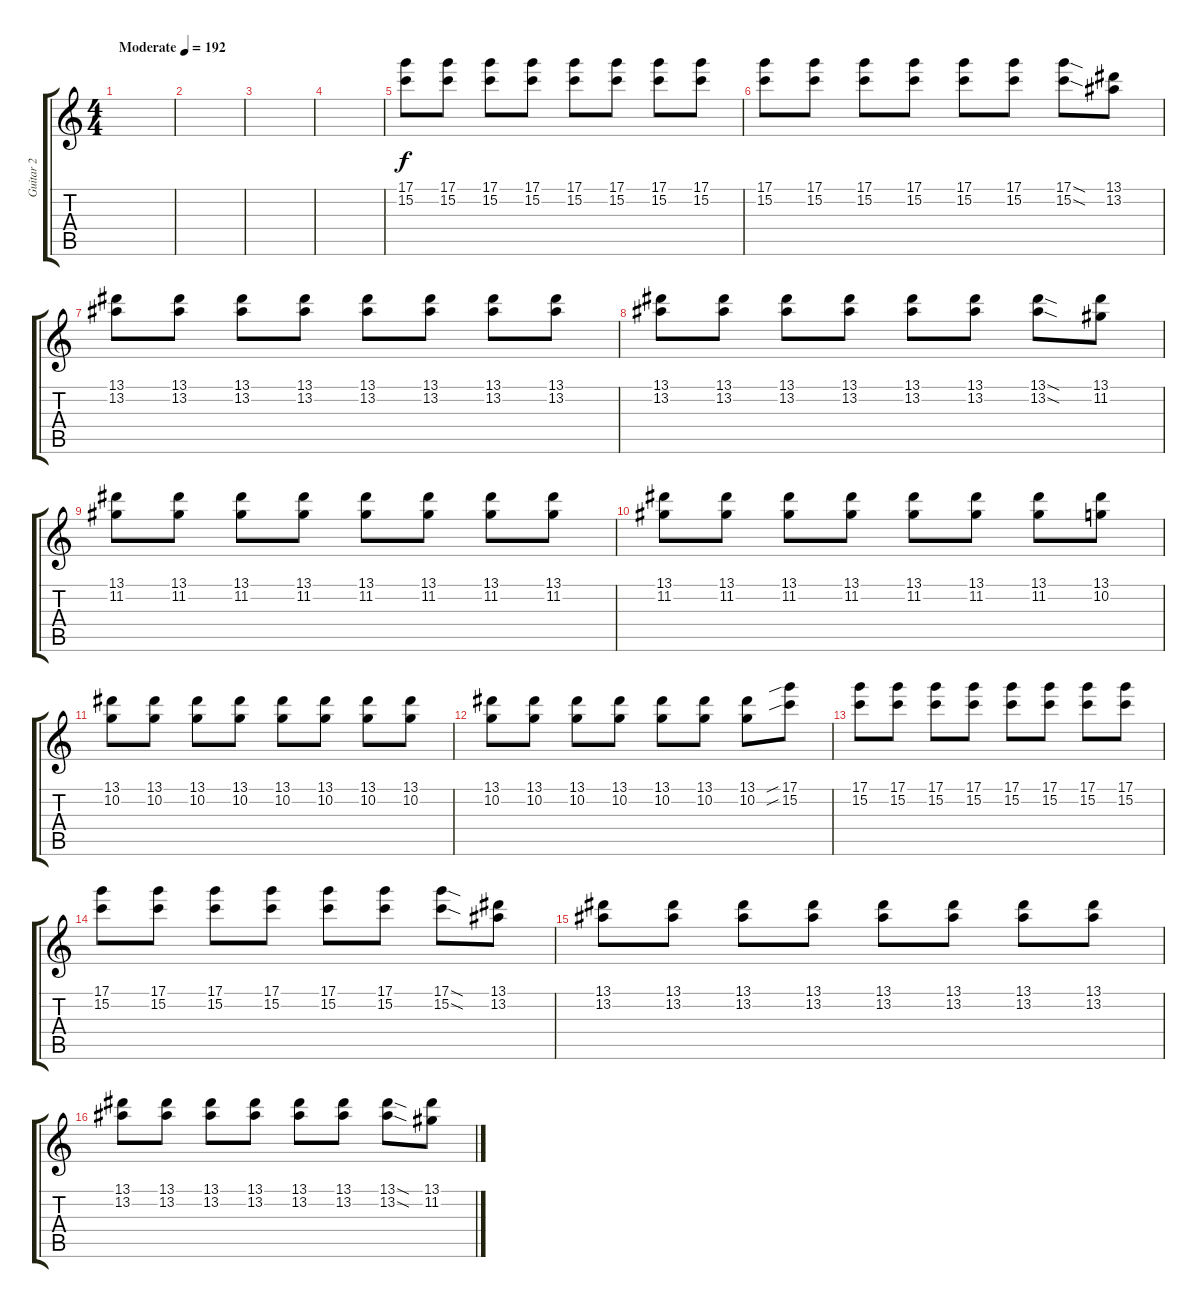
\track ("Guitar 2" "Guitar 2") {instrument distortionguitar}
\staff {score tabs}
\tuning (D4 A3 F3 C3 G2 C2) {hide}
\ts (4 4)
\tempo (192 "Moderate")
\clef g2
\ks c
|
|
|
|
(17.1 15.2).8 (17.1 15.2).8 (17.1 15.2).8 (17.1 15.2).8 (17.1 15.2).8 (17.1 15.2).8 (17.1 15.2).8 (17.1 15.2).8 |
(17.1 15.2).8 (17.1 15.2).8 (17.1 15.2).8 (17.1 15.2).8 (17.1 15.2).8 (17.1 15.2).8 (17.1{sod} 15.2{sod}).8 (13.1 13.2).8 |
(13.1 13.2).8 (13.1 13.2).8 (13.1 13.2).8 (13.1 13.2).8 (13.1 13.2).8 (13.1 13.2).8 (13.1 13.2).8 (13.1 13.2).8 |
(13.1 13.2).8 (13.1 13.2).8 (13.1 13.2).8 (13.1 13.2).8 (13.1 13.2).8 (13.1 13.2).8 (13.1{sod} 13.2{sod}).8 (13.1 11.2).8 |
(13.1 11.2).8 (13.1 11.2).8 (13.1 11.2).8 (13.1 11.2).8 (13.1 11.2).8 (13.1 11.2).8 (13.1 11.2).8 (13.1 11.2).8 |
(13.1 11.2).8 (13.1 11.2).8 (13.1 11.2).8 (13.1 11.2).8 (13.1 11.2).8 (13.1 11.2).8 (13.1 11.2).8 (13.1 10.2).8 |
(13.1 10.2).8 (13.1 10.2).8 (13.1 10.2).8 (13.1 10.2).8 (13.1 10.2).8 (13.1 10.2).8 (13.1 10.2).8 (13.1 10.2).8 |
(13.1 10.2).8 (13.1 10.2).8 (13.1 10.2).8 (13.1 10.2).8 (13.1 10.2).8 (13.1 10.2).8 (13.1 10.2).8 (17.1{sib} 15.2{sib}).8 |
(17.1 15.2).8 (17.1 15.2).8 (17.1 15.2).8 (17.1 15.2).8 (17.1 15.2).8 (17.1 15.2).8 (17.1 15.2).8 (17.1 15.2).8 |
(17.1 15.2).8 (17.1 15.2).8 (17.1 15.2).8 (17.1 15.2).8 (17.1 15.2).8 (17.1 15.2).8 (17.1{sod} 15.2{sod}).8 (13.1 13.2).8 |
(13.1 13.2).8 (13.1 13.2).8 (13.1 13.2).8 (13.1 13.2).8 (13.1 13.2).8 (13.1 13.2).8 (13.1 13.2).8 (13.1 13.2).8 |
(13.1 13.2).8 (13.1 13.2).8 (13.1 13.2).8 (13.1 13.2).8 (13.1 13.2).8 (13.1 13.2).8 (13.1{sod} 13.2{sod}).8 (13.1 11.2).8
